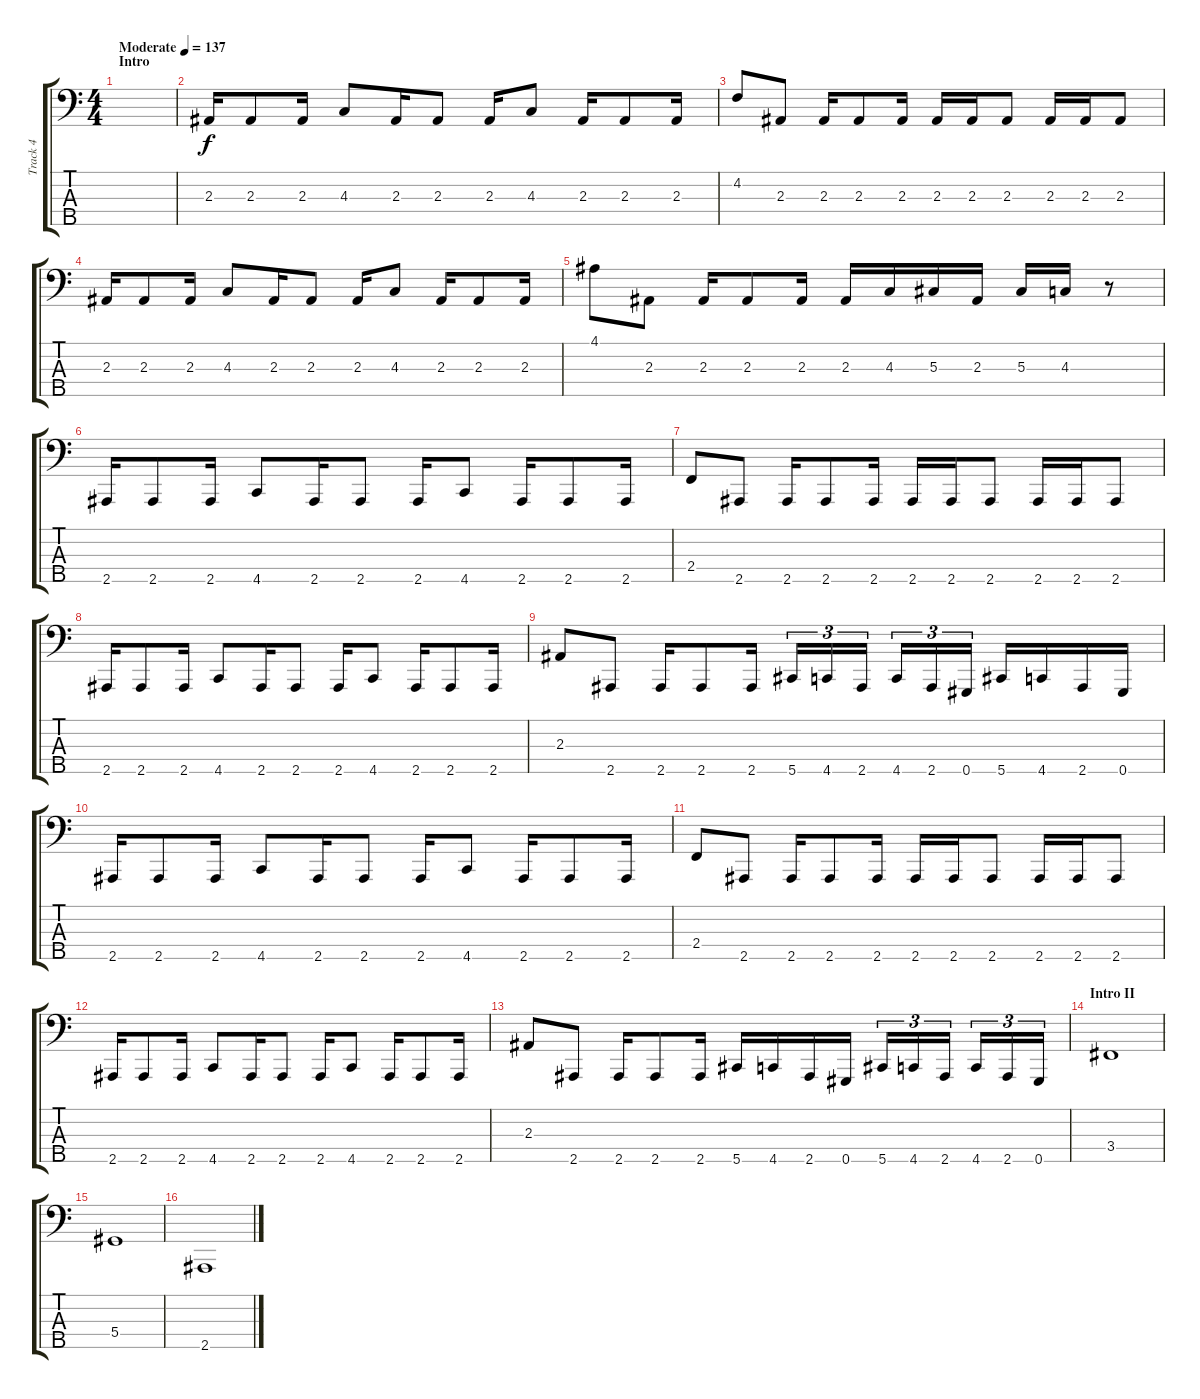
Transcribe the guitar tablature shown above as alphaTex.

\track ("Track 4" "Track 4") {instrument electricbassfinger}
\staff {score tabs}
\tuning (Gb2 Db2 Ab1 Eb1 Ab0) {hide}
\ts (4 4)
\section ("" "Intro")
\tempo (137 "Moderate")
\clef f4
\ks c
|
2.3.16 2.3.8 2.3.16 4.3.8 2.3.16 2.3.8 2.3.16 4.3.8 2.3.16 2.3.8 2.3.16 |
4.2.8 2.3.8 2.3.16 2.3.8 2.3.16 2.3.16 2.3.16 2.3.8 2.3.16 2.3.16 2.3.8 |
2.3.16 2.3.8 2.3.16 4.3.8 2.3.16 2.3.8 2.3.16 4.3.8 2.3.16 2.3.8 2.3.16 |
4.1.8 2.3.8 2.3.16 2.3.8 2.3.16 2.3.16 4.3.16 5.3.16 2.3.16 5.3.16 4.3.16 r.8 |
2.5.16 2.5.8 2.5.16 4.5.8 2.5.16 2.5.8 2.5.16 4.5.8 2.5.16 2.5.8 2.5.16 |
2.4.8 2.5.8 2.5.16 2.5.8 2.5.16 2.5.16 2.5.16 2.5.8 2.5.16 2.5.16 2.5.8 |
2.5.16 2.5.8 2.5.16 4.5.8 2.5.16 2.5.8 2.5.16 4.5.8 2.5.16 2.5.8 2.5.16 |
2.3.8 2.5.8 2.5.16 2.5.8 2.5.16 5.5.16{tu (3 2)} 4.5.16{tu (3 2)} 2.5.16{tu (3 2) beam splitsecondary} 4.5.16{tu (3 2)} 2.5.16{tu (3 2)} 0.5.16{tu (3 2)} 5.5.16 4.5.16 2.5.16 0.5.16 |
2.5.16 2.5.8 2.5.16 4.5.8 2.5.16 2.5.8 2.5.16 4.5.8 2.5.16 2.5.8 2.5.16 |
2.4.8 2.5.8 2.5.16 2.5.8 2.5.16 2.5.16 2.5.16 2.5.8 2.5.16 2.5.16 2.5.8 |
2.5.16 2.5.8 2.5.16 4.5.8 2.5.16 2.5.8 2.5.16 4.5.8 2.5.16 2.5.8 2.5.16 |
2.3.8 2.5.8 2.5.16 2.5.8 2.5.16 5.5.16 4.5.16 2.5.16 0.5.16 5.5.16{tu (3 2)} 4.5.16{tu (3 2)} 2.5.16{tu (3 2) beam splitsecondary} 4.5.16{tu (3 2)} 2.5.16{tu (3 2)} 0.5.16{tu (3 2)} |
\section ("" "Intro II")
3.4.1 |
5.4.1 |
2.5.1
